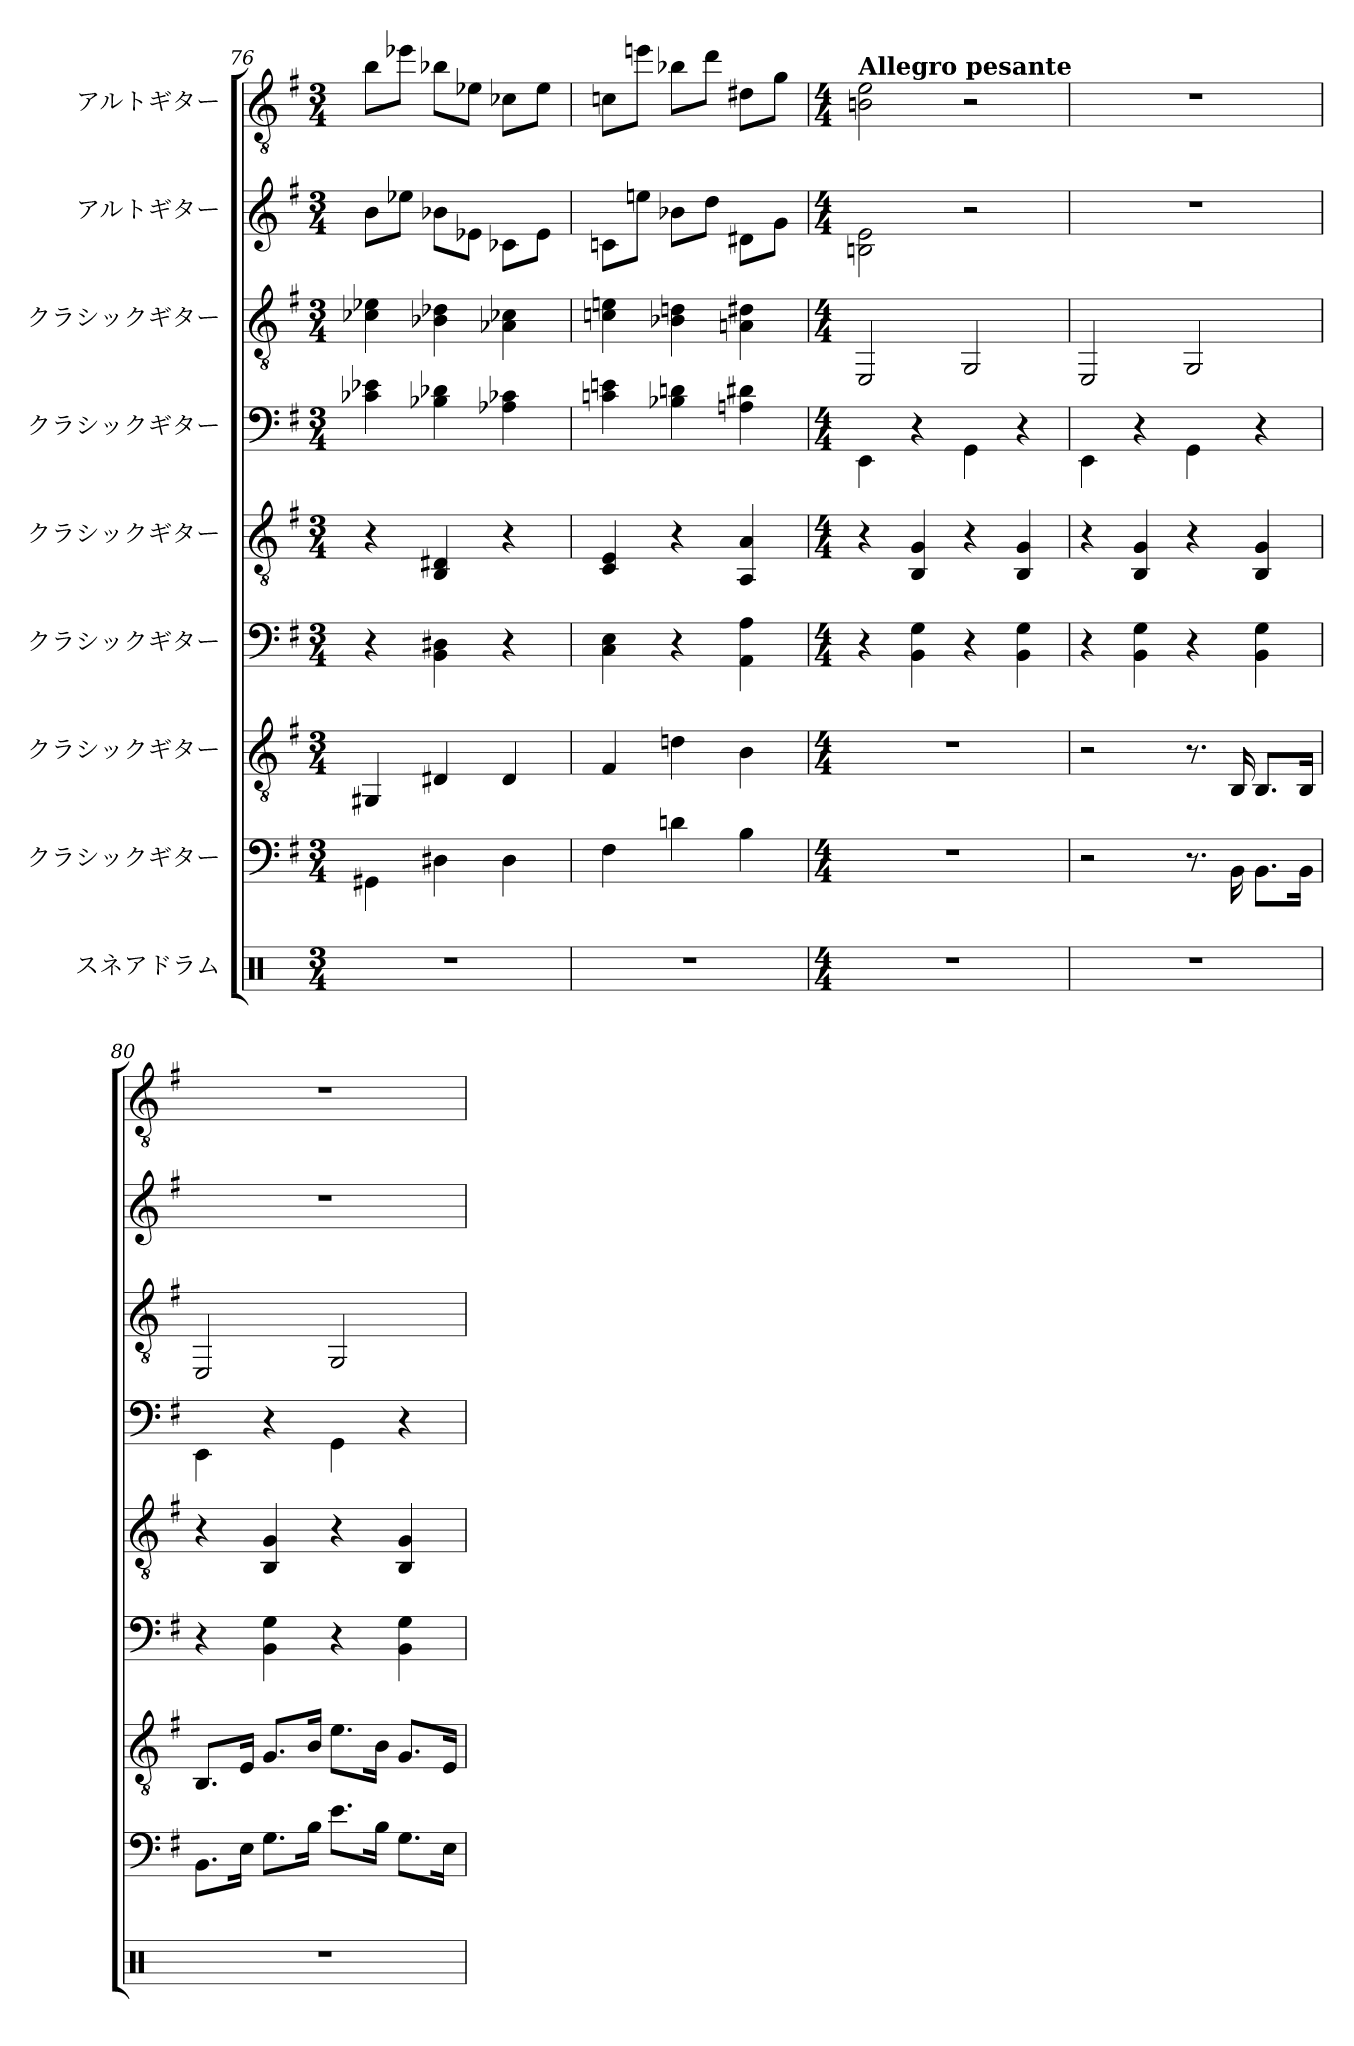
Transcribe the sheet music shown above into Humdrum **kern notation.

**kern	**kern	**kern	**kern	**kern	**kern	**kern	**kern	**kern
*part9	*part8	*part7	*part6	*part5	*part4	*part3	*part2	*part1
*staff9	*staff8	*staff7	*staff6	*staff5	*staff4	*staff3	*staff2	*staff1
*I"スネアドラム	*I"クラシックギター	*I"クラシックギター	*I"クラシックギター	*I"クラシックギター	*I"クラシックギター	*I"クラシックギター	*I"アルトギター	*I"アルトギター
!!LO:PB:g=z
*clefX	*	*clefGv2	*	*clefGv2	*	*clefGv2	*	*clefGv2
*k[]	*k[f#]	*k[f#]	*k[f#]	*k[f#]	*k[f#]	*k[f#]	*k[f#]	*k[f#]
*M3/4	*M3/4	*M3/4	*M3/4	*M3/4	*M3/4	*M3/4	*M3/4	*M3/4
=76	=76	=76	=76	=76	=76	=76	=76	=76
2.r	4GG#X\	4GG#X/	4r	4r	4c-X\ 4e-X\	4c-X\ 4e-X\	8b\L	8b\L
.	.	.	.	.	.	.	8ee-X\J	8ee-X\J
.	4D#X\	4D#X/	4BB\ 4D#X\	4BB/ 4D#X/	4B-X\ 4d-X\	4B-X\ 4d-X\	8b-X\L	8b-X\L
.	.	.	.	.	.	.	8e-X\J	8e-X\J
.	4D#\	4D#/	4r	4r	4A-X\ 4c-X\	4A-X\ 4c-X\	8c-X\L	8c-X\L
.	.	.	.	.	.	.	8e-\J	8e-\J
=77	=77	=77	=77	=77	=77	=77	=77	=77
2.r	4F#\	4F#/	4C\ 4E\	4C/ 4E/	4cn\ 4en\	4cn\ 4en\	8cn\L	8cn\L
.	.	.	.	.	.	.	8een\J	8een\J
.	4dn\	4dn\	4r	4r	4B-X\ 4dn\	4B-X\ 4dn\	8b-X\L	8b-X\L
.	.	.	.	.	.	.	8dd\J	8dd\J
.	4B\	4B\	4AA\ 4A\	4AA/ 4A/	4An\ 4d#X\	4An\ 4d#X\	8d#X\L	8d#X\L
.	.	.	.	.	.	.	8g\J	8g\J
=78	=78	=78	=78	=78	=78	=78	=78	=78
!!LO:REH:place=s1:a:B:fs=14:t=G
*M4/4	*M4/4	*M4/4	*M4/4	*M4/4	*M4/4	*M4/4	*M4/4	*M4/4
*	*	*	*	*	*	*	*	*MM108
!	!	!	!	!	!	!	!	!LO:TX:a:B:t=Allegro pesante
1r	1r	1r	4r	4r	4EE\	2EE/	2Bn\ 2e\	2Bn\ 2e\
.	.	.	4BB\ 4G\	4BB/ 4G/	4r	.	.	.
.	.	.	4r	4r	4GG\	2GG/	2r	2r
.	.	.	4BB\ 4G\	4BB/ 4G/	4r	.	.	.
=79	=79	=79	=79	=79	=79	=79	=79	=79
1r	2r	2r	4r	4r	4EE\	2EE/	1r	1r
.	.	.	4BB\ 4G\	4BB/ 4G/	4r	.	.	.
.	8.r	8.r	4r	4r	4GG\	2GG/	.	.
.	16BB\	16BB/	.	.	.	.	.	.
.	8.BB\L	8.BB/L	4BB\ 4G\	4BB/ 4G/	4r	.	.	.
.	16BB\Jk	16BB/Jk	.	.	.	.	.	.
!!LO:PB:g=z
=80	=80	=80	=80	=80	=80	=80	=80	=80
1r	8.BB\L	8.BB/L	4r	4r	4EE\	2EE/	1r	1r
.	16E\Jk	16E/Jk	.	.	.	.	.	.
.	8.G\L	8.G/L	4BB\ 4G\	4BB/ 4G/	4r	.	.	.
.	16B\Jk	16B/Jk	.	.	.	.	.	.
.	8.e\L	8.e\L	4r	4r	4GG\	2GG/	.	.
.	16B\Jk	16B\Jk	.	.	.	.	.	.
.	8.G\L	8.G/L	4BB\ 4G\	4BB/ 4G/	4r	.	.	.
.	16E\Jk	16E/Jk	.	.	.	.	.	.
=	=	=	=	=	=	=	=	=
*-	*-	*-	*-	*-	*-	*-	*-	*-
